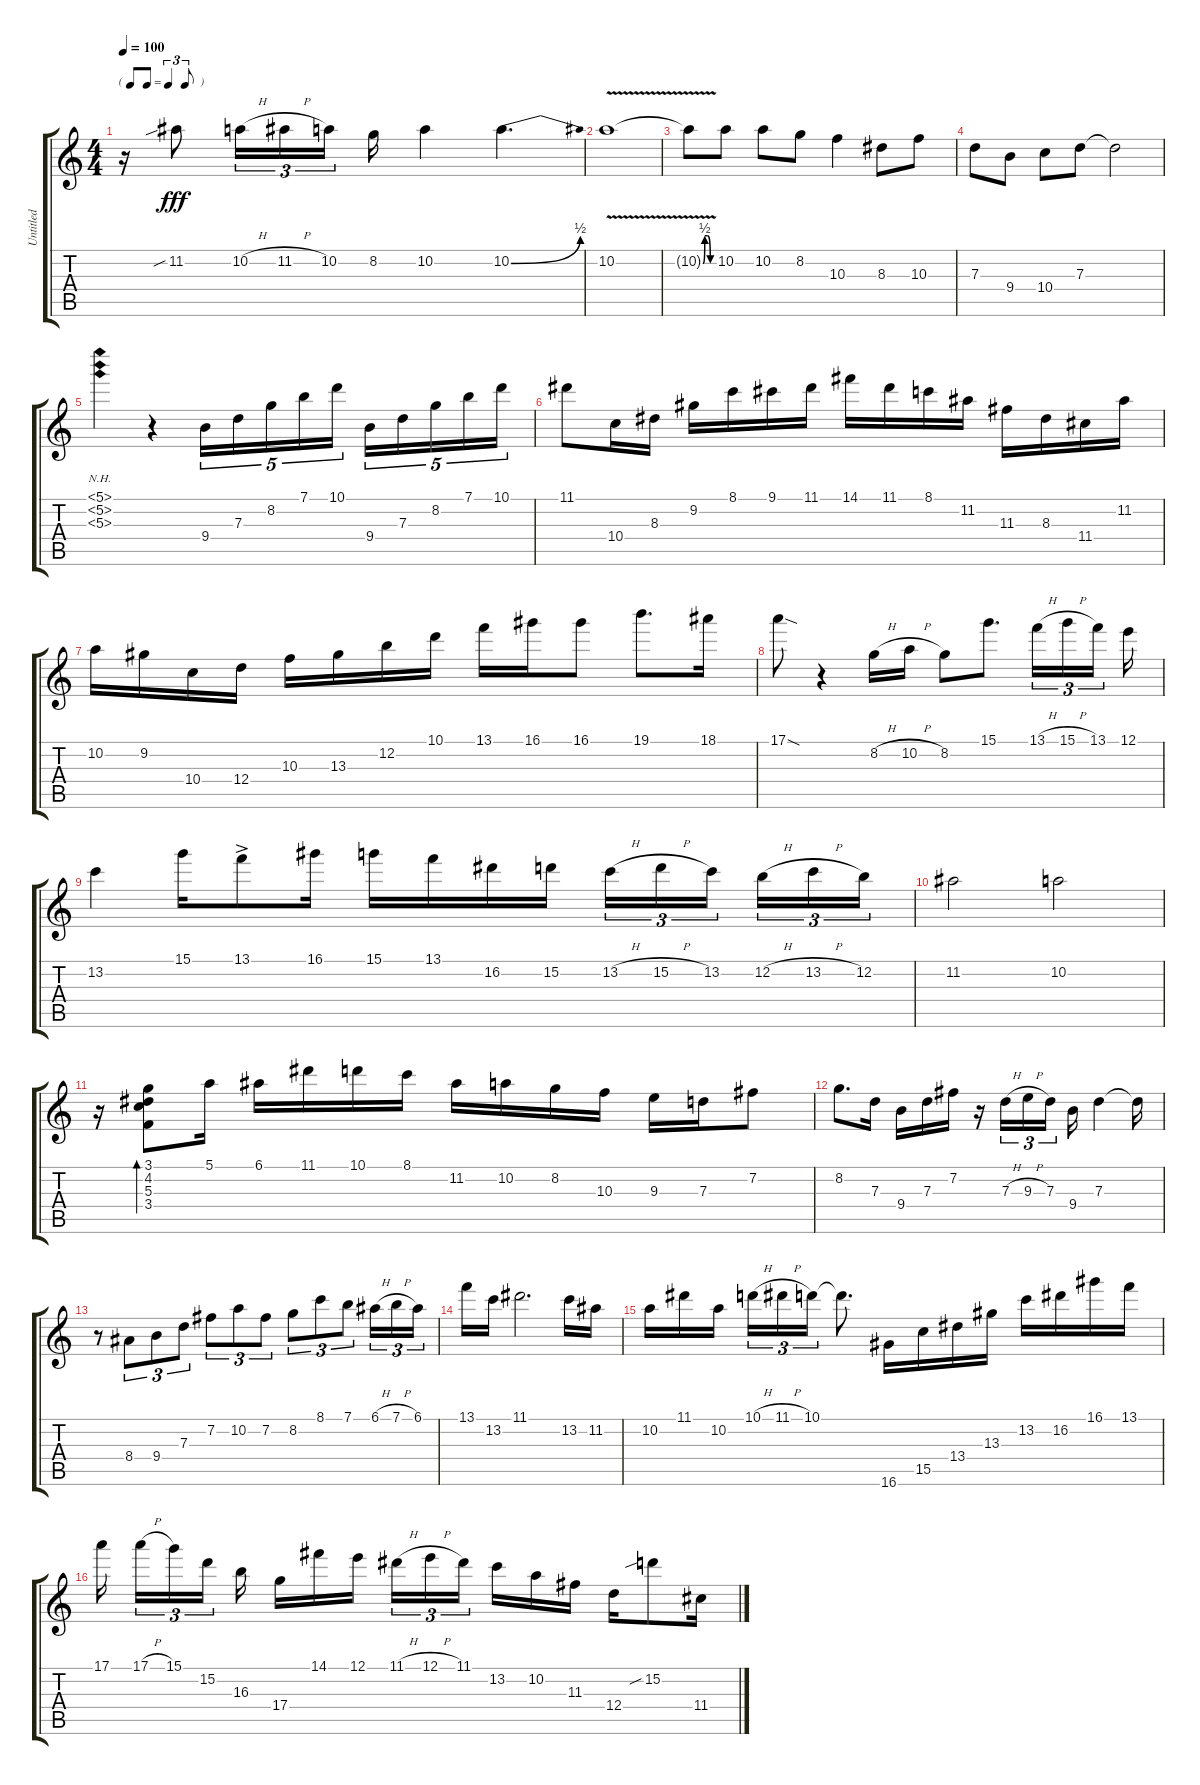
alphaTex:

\track ("Untitled" "Untitled") {instrument acousticguitarsteel}
\staff {score tabs}
\tuning (E4 B3 G3 D3 A2 E2) {hide}
\ts (4 4)
\tf triplet8th
\tempo 100
\clef g2
\ks c
r.16{dy fff} 11.2{sib}.8 10.2{h}.16{tu (3 2)} 11.2{h}.16{tu (3 2)} 10.2.16{tu (3 2)} 8.2.16 10.2.4 10.2{be (bend 0 0 60 2)}.4{d} |
10.2{v}.1 |
10.2{be (custom 0 0 10 2 25 2 40 0 60 0) t}.8 10.2.8 10.2.8 8.2.8 10.3.4 8.3.8 10.3.8 |
7.3.8 9.4.8 10.4.8 7.3.8 7.3{t}.2 |
(5.1{nh} 5.2{nh} 5.3{nh}).4 r.4 9.4.16{tu (5 4)} 7.3.16{tu (5 4)} 8.2.16{tu (5 4)} 7.1.16{tu (5 4)} 10.1.16{tu (5 4)} 9.4.16{tu (5 4)} 7.3.16{tu (5 4)} 8.2.16{tu (5 4)} 7.1.16{tu (5 4)} 10.1.16{tu (5 4)} |
11.1.8 10.4.16 8.3.16 9.2.16 8.1.16 9.1.16 11.1.16 14.1.16 11.1.16 8.1.16 11.2.16 11.3.16 8.3.16 11.4.16 11.2.16 |
10.2.16 9.2.16 10.4.16 12.4.16 10.3.16 13.3.16 12.2.16 10.1.16 13.1.16 16.1.16 16.1.8 19.1.8{d} 18.1.16 |
17.1{sod}.8 r.4 8.2{h}.16 10.2{h}.16 8.2.8 15.1.8{d} 13.1{h}.16{tu (3 2)} 15.1{h}.16{tu (3 2)} 13.1.16{tu (3 2) beam splitsecondary} 12.1.16 |
13.2.4 15.1.16 13.1{ac}.8 16.1.16 15.1.16 13.1.16 16.2.16 15.2.16 13.2{h}.16{tu (3 2)} 15.2{h}.16{tu (3 2)} 13.2.16{tu (3 2) beam splitsecondary} 12.2{h}.16{tu (3 2)} 13.2{h}.16{tu (3 2)} 12.2.16{tu (3 2)} |
11.2.2 10.2.2 |
r.16 (3.1 4.2 5.3 3.4).8{bd 30} 5.1.16 6.1.16 11.1.16 10.1.16 8.1.16 11.2.16 10.2.16 8.2.16 10.3.16 9.3.16 7.3.16 7.2.8 |
8.2.8{d} 7.3.16 9.4.16 7.3.16 7.2.16 r.16 7.3{h}.16{tu (3 2)} 9.3{h}.16{tu (3 2)} 7.3.16{tu (3 2) beam splitsecondary} 9.4.16 7.3.4 7.3{t}.16 |
r.8 8.4.8{tu (3 2)} 9.4.8{tu (3 2)} 7.3.8{tu (3 2)} 7.2.8{tu (3 2)} 10.2.8{tu (3 2)} 7.2.8{tu (3 2)} 8.2.8{tu (3 2)} 8.1.8{tu (3 2)} 7.1.8{tu (3 2)} 6.1{h}.16{tu (3 2)} 7.1{h}.16{tu (3 2)} 6.1.16{tu (3 2)} |
13.1.16 13.2.16 11.1.2{d} 13.2.16 11.2.16 |
10.2.16 11.1.16 10.2.16{beam splitsecondary} 10.1{h}.16{tu (3 2)} 11.1{h}.16{tu (3 2)} 10.1.16{tu (3 2)} 10.1{t}.8{d} 16.6.16 15.5.16 13.4.16 13.3.16 13.2.16 16.2.16 16.1.16 13.1.16 |
17.1.16{beam splitsecondary} 17.1{h}.16{tu (3 2)} 15.1.16{tu (3 2)} 15.2.16{tu (3 2) beam splitsecondary} 16.3.16 17.4.16 14.1.16 12.1.16{beam splitsecondary} 11.1{h}.16{tu (3 2)} 12.1{h}.16{tu (3 2)} 11.1.16{tu (3 2) beam splitsecondary} 13.2.16 10.2.16 11.3.16 12.4.16 15.2{sib}.8 11.4.16
